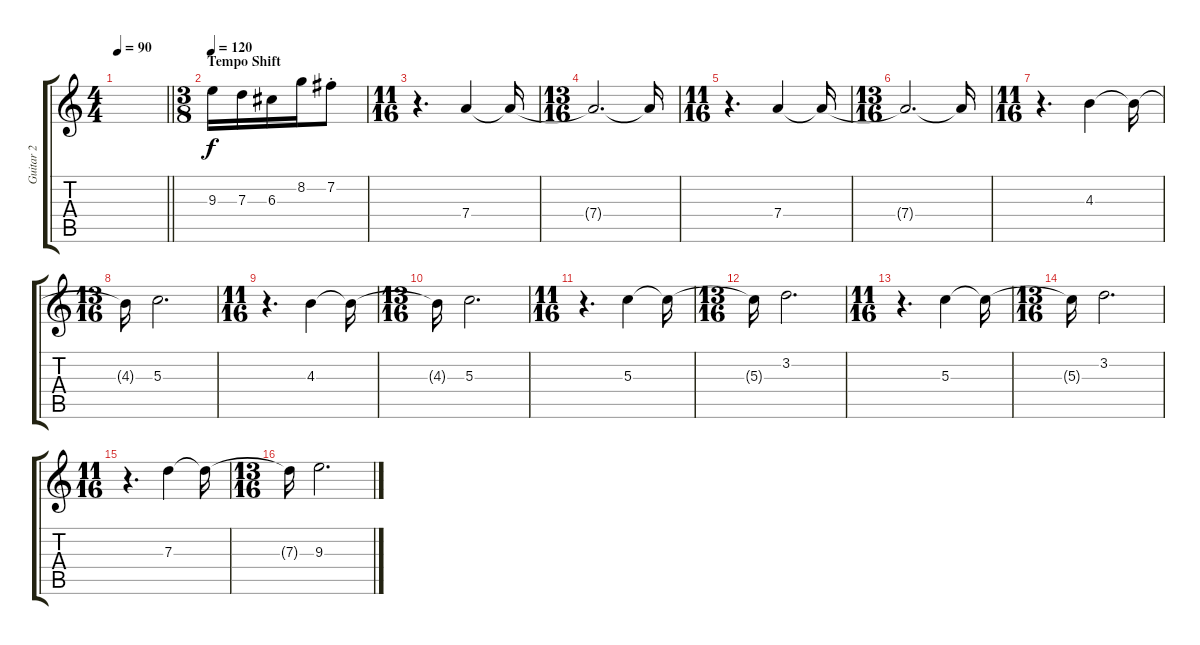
\track ("Guitar 2" "Guitar 2") {instrument distortionguitar}
\staff {score tabs}
\tuning (E4 B3 G3 D3 A2 E2) {hide}
\ts (4 4)
\tempo 90
\clef g2
\barLineRight lightlight
\ks c
|
\ts (3 8)
\section ("" "Tempo Shift")
\tempo 120
9.3.16 7.3.16 6.3.16 8.2.16 7.2{st}.8 |
\ts (11 16)
r.4{d volume 10} 7.4.4 7.4{t}.16 |
\ts (13 16)
7.4{t}.2{d} 7.4{t}.16 |
\ts (11 16)
r.4{d} 7.4.4 7.4{t}.16 |
\ts (13 16)
7.4{t}.2{d} 7.4{t}.16 |
\ts (11 16)
r.4{d} 4.3.4 4.3{t}.16 |
\ts (13 16)
4.3{t}.16 5.3.2{d} |
\ts (11 16)
r.4{d} 4.3.4 4.3{t}.16 |
\ts (13 16)
4.3{t}.16 5.3.2{d} |
\ts (11 16)
r.4{d} 5.3.4 5.3{t}.16 |
\ts (13 16)
5.3{t}.16 3.2.2{d} |
\ts (11 16)
r.4{d} 5.3.4 5.3{t}.16 |
\ts (13 16)
5.3{t}.16 3.2.2{d} |
\ts (11 16)
r.4{d} 7.3.4 7.3{t}.16 |
\ts (13 16)
7.3{t}.16 9.3.2{d}
